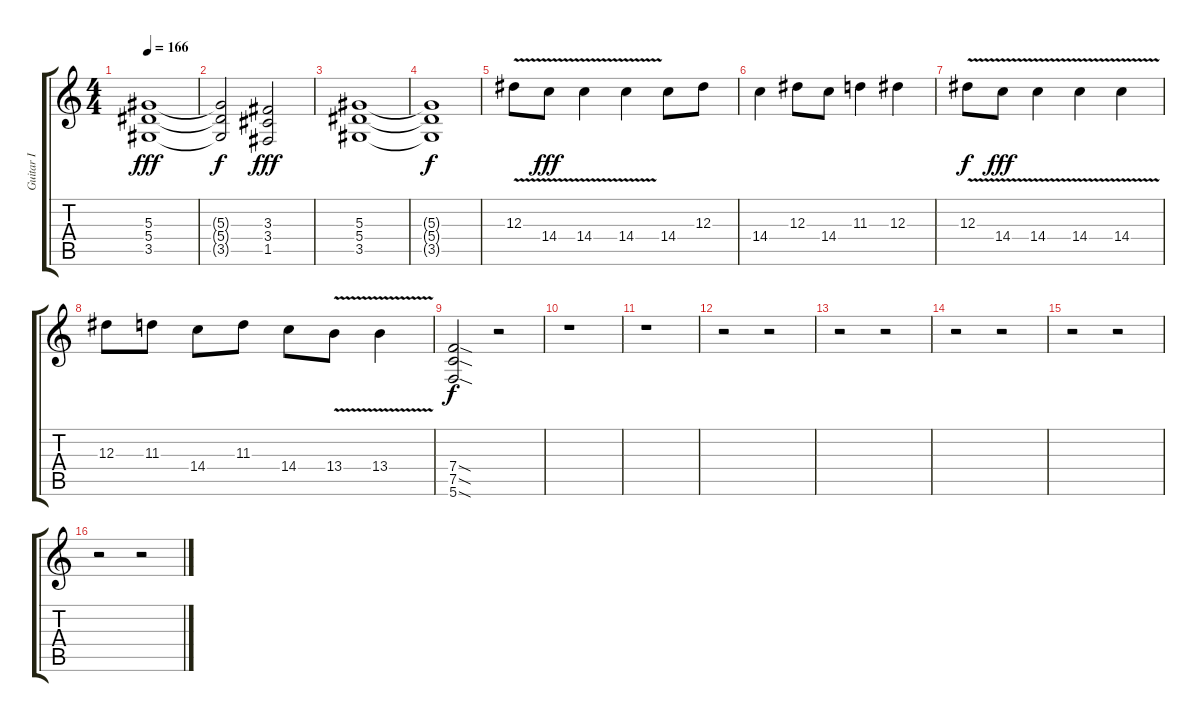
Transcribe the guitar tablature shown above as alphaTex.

\track ("Guitar I" "Guitar I") {instrument distortionguitar}
\staff {score tabs}
\tuning (C4 G3 Eb3 Bb2 F2 C2) {hide}
\ts (4 4)
\tempo 166
\clef g2
\ks c
(5.3 5.4 3.5).1{dy fff} |
(5.3{t} 5.4{t} 3.5{t}).2{dy f} (3.3 3.4 1.5).2{dy fff} |
(5.3 5.4 3.5).1 |
(5.3{t} 5.4{t} 3.5{t}).1{dy f} |
12.3{v}.8 14.4{v}.8{dy fff} 14.4{v}.4 14.4{v}.4 14.4.8 12.3.8 |
14.4.4 12.3.8 14.4.8 11.3.4 12.3.4 |
12.3{v}.8{dy f} 14.4{v}.8{dy fff} 14.4{v}.4 14.4{v}.4 14.4{v}.4 |
12.3.8 11.3.8 14.4.8 11.3.8 14.4.8 13.4{v}.8 13.4{v}.4 |
(7.4{sod} 7.5{sod} 5.6{sod}).2{dy f} r.2 |
r.1 |
r.1 |
r.2 r.2 |
r.2 r.2 |
r.2 r.2 |
r.2 r.2 |
r.2 r.2
